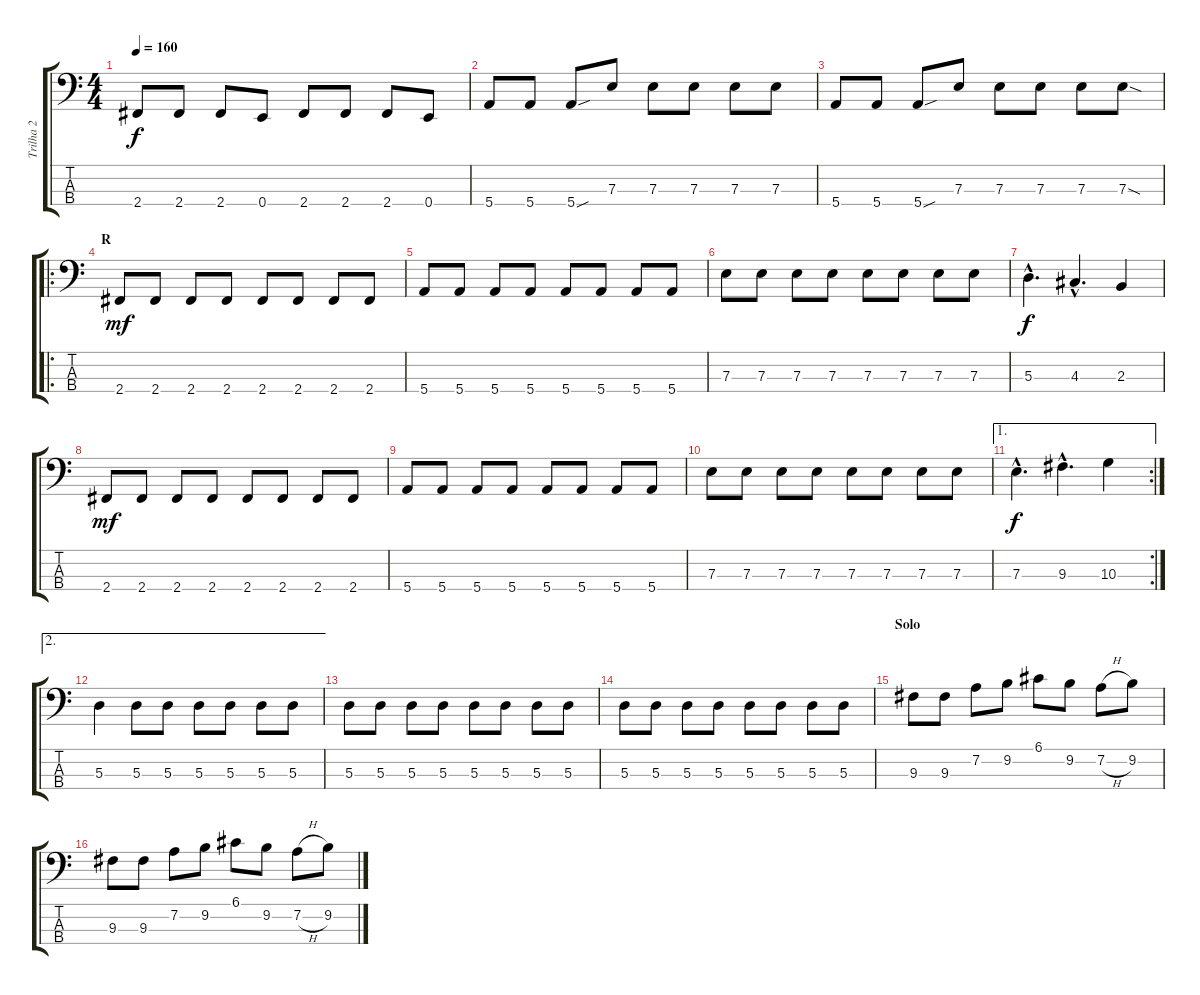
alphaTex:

\track ("Trilha 2" "Trilha 2") {instrument electricbasspick}
\staff {score tabs}
\tuning (G2 D2 A1 E1) {hide}
\ts (4 4)
\tempo 160
\clef f4
\ks c
2.4.8{dy f} 2.4.8 2.4.8 0.4.8 2.4.8 2.4.8 2.4.8 0.4.8 |
5.4.8 5.4.8 5.4{sou}.8 7.3.8 7.3.8 7.3.8 7.3.8 7.3.8 |
5.4.8 5.4.8 5.4{sou}.8 7.3.8 7.3.8 7.3.8 7.3.8 7.3{sod}.8 |
\ro
\section ("" "R")
2.4.8{dy mf} 2.4.8 2.4.8 2.4.8 2.4.8 2.4.8 2.4.8 2.4.8 |
5.4.8 5.4.8 5.4.8 5.4.8 5.4.8 5.4.8 5.4.8 5.4.8 |
7.3.8 7.3.8 7.3.8 7.3.8 7.3.8 7.3.8 7.3.8 7.3.8 |
5.3{hac}.4{d dy f} 4.3{hac}.4{d} 2.3.4 |
2.4.8{dy mf} 2.4.8 2.4.8 2.4.8 2.4.8 2.4.8 2.4.8 2.4.8 |
5.4.8 5.4.8 5.4.8 5.4.8 5.4.8 5.4.8 5.4.8 5.4.8 |
7.3.8 7.3.8 7.3.8 7.3.8 7.3.8 7.3.8 7.3.8 7.3.8 |
\ae 1
\rc 2
7.3{hac}.4{d dy f} 9.3{hac}.4{d} 10.3.4 |
\ae 2
5.3.4 5.3.8 5.3.8 5.3.8 5.3.8 5.3.8 5.3.8 |
5.3.8 5.3.8 5.3.8 5.3.8 5.3.8 5.3.8 5.3.8 5.3.8 |
5.3.8 5.3.8 5.3.8 5.3.8 5.3.8 5.3.8 5.3.8 5.3.8 |
\section ("" "Solo")
9.3.8 9.3.8 7.2.8 9.2.8 6.1.8 9.2.8 7.2{h}.8 9.2.8 |
9.3.8 9.3.8 7.2.8 9.2.8 6.1.8 9.2.8 7.2{h}.8 9.2.8
